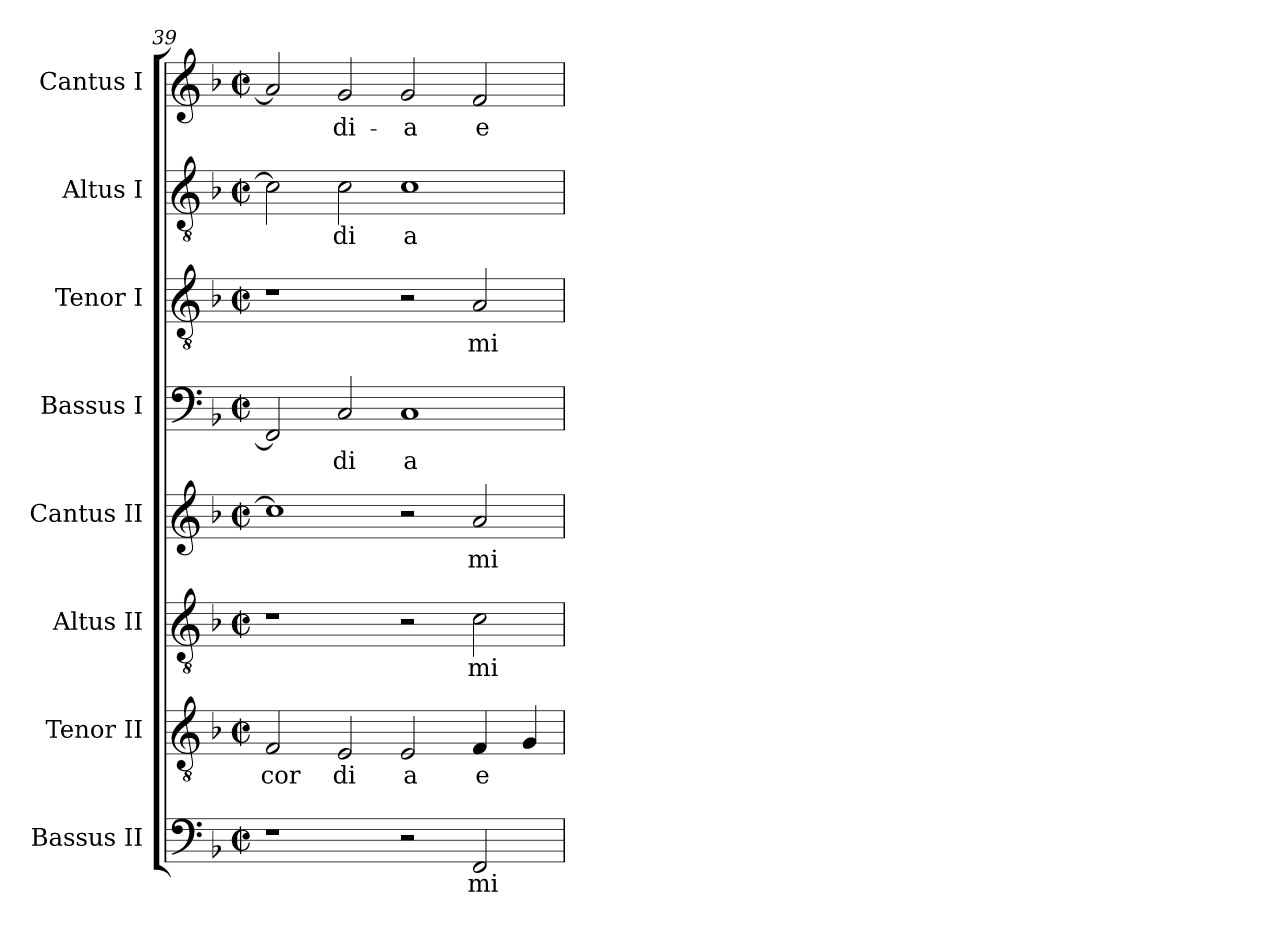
**kern	**text	**kern	**text	**kern	**text	**kern	**text	**kern	**text	**kern	**text	**kern	**text	**kern	**text
*part8	*part8	*part7	*part7	*part6	*part6	*part5	*part5	*part4	*part4	*part3	*part3	*part2	*part2	*part1	*part1
*staff8	*staff8	*staff7	*staff7	*staff6	*staff6	*staff5	*staff5	*staff4	*staff4	*staff3	*staff3	*staff2	*staff2	*staff1	*staff1
*I"Bassus II	*	*I"Tenor II	*	*I"Altus II	*	*I"Cantus II	*	*I"Bassus I	*	*I"Tenor I	*	*I"Altus I	*	*I"Cantus I	*
!!LO:PB:g=z
*clefF4	*	*clefGv2	*	*clefGv2	*	*clefG2	*	*clefF4	*	*clefGv2	*	*clefGv2	*	*clefG2	*
*k[b-]	*	*k[b-]	*	*k[b-]	*	*k[b-]	*	*k[b-]	*	*k[b-]	*	*k[b-]	*	*k[b-]	*
*F:	*	*F:	*	*F:	*	*F:	*	*F:	*	*F:	*	*F:	*	*F:	*
*M2/2	*	*M2/2	*	*M2/2	*	*M2/2	*	*M2/2	*	*M2/2	*	*M2/2	*	*M2/2	*
*met(c|)	*	*met(c|)	*	*met(c|)	*	*met(c|)	*	*met(c|)	*	*met(c|)	*	*met(c|)	*	*met(c|)	*
=39	=39	=39	=39	=39	=39	=39	=39	=39	=39	=39	=39	=39	=39	=39	=39
!	!	!	!LO:LY:b:cj	!	!	!	!	!	!	!	!	!	!	!	!
*	*	*	*	*	*	*	*	*^	*	*	*	*^	*	*^	*
1r	.	2F/	cor	1r	.	1cc]	.	2FF/]	32ryy	.	1r	.	2c\]	32ryy	.	2a/]	32ryy	.
.	.	.	.	.	.	.	.	.	1ryy	.	.	.	.	1ryy	.	.	1ryy	.
!	!	!	!LO:LY:b:cj	!	!	!	!	!	!	!LO:LY:b:cj	!	!	!	!	!LO:LY:b:cj	!	!	!LO:LY:b:cj
.	.	2E/	di	.	.	.	.	2C/	.	di	.	.	2c\	.	di	2g/	.	-di-
!	!	!	!LO:LY:b:cj	!	!	!	!	!	!	!LO:LY:b:cj	!	!	!	!	!LO:LY:b:cj	!	!	!LO:LY:b:cj
2r	.	2E/	a	2r	.	2r	.	1C	.	a	2r	.	1c	.	a	2g/	.	-a
.	.	.	.	.	.	.	.	.	2ryy	.	.	.	.	2ryy	.	.	2ryy	.
!	!LO:LY:b:cj	!	!LO:LY:b:cj	!	!LO:LY:b:cj	!	!LO:LY:b:cj	!	!	!	!	!LO:LY:b:cj	!	!	!	!	!	!LO:LY:b:cj
2FF/	mi-	4F/	e	2c\	mi	2a/	mi	.	.	.	2A/	mi	.	.	.	2f/	.	e-
.	.	.	.	.	.	.	.	.	4...ryy	.	.	.	.	4...ryy	.	.	4...ryy	.
.	.	4G/	.	.	.	.	.	.	.	.	.	.	.	.	.	.	.	.
*	*	*	*	*	*	*	*	*	*	*	*	*	*v	*v	*	*	*	*
*	*	*	*	*	*	*	*	*v	*v	*	*	*	*	*	*v	*v	*
=	=	=	=	=	=	=	=	=	=	=	=	=	=	=	=
*-	*-	*-	*-	*-	*-	*-	*-	*-	*-	*-	*-	*-	*-	*-	*-
